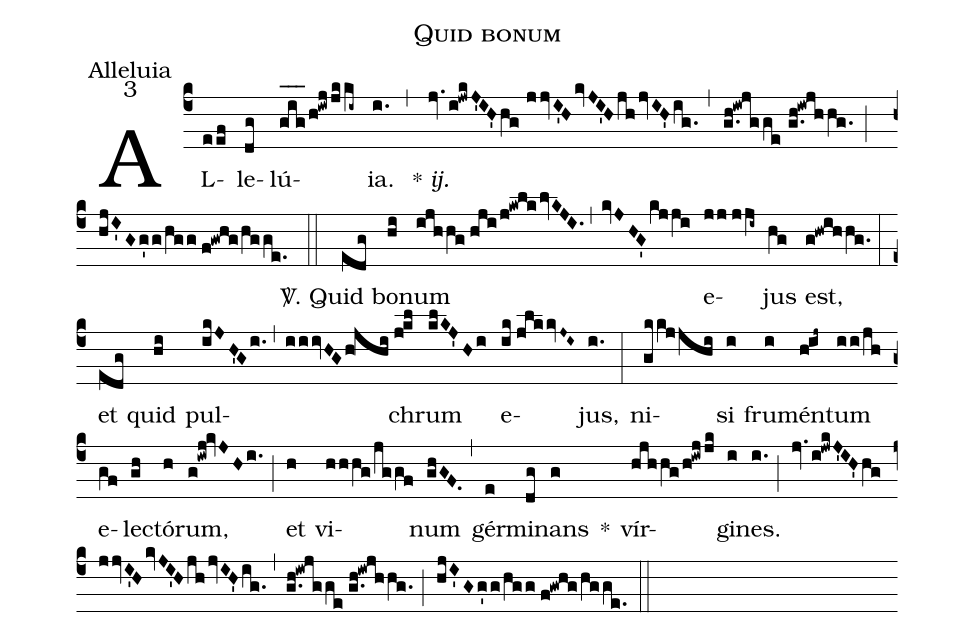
name:Quid bonum;
office-part:Alleluia;
mode:3;
%%
(c4) AL(eef)le(dg)lú(g_[oh:h]i_[oh:h]g_[oh:h]/h!iwjjkki~){ia}.(i.) (,) * <i>ij.</i>(jv.i!jwkJ'IH'hg//jjvI'HkvJI'HjhjvIH'ig.) (,) (g.h!iwjg/!ge//g.h!iwjhhg.) (;) (hjI'Gg'g/hgg//f!gwhg/hgge.) (::) <sp>V/</sp>. Quid(edg) bo(hi)num(ijhhg//hji/j!kwlklvKJI.) (,) (kvJHG'kjji) e(jj//jji~)jus(hg) est,(g!hwihhg.) (:) et(edg) quid(hi) pul(ikJH'Gi.)(,)(iiivHGh!jhi//jkl)chrum(klKJ'Hi) e(ik//jlkkvJ~I~)jus,(i.) (:) ni(gkkjjhi)si(i) fru(i)mén(hij~)tum(ii/jh) e(gf)le(gh)ctó(h)rum,(g!iwj!kvJHi.) (;) et(h) vi(hhhg/jggf)num(ghGF.) (,) gér(e)mi(dg)nans(g) *() vír(hjhhg/h!iwjjk)gi(i)nes.(i.) (;) (jv.i!jwkJ'IH'hg//jjvI'HkvJI'HjhjvIH'ig.) (,) (g.h!iwjg/!ge//g.h!iwjhhg.) (;) (hjI'Gg'g/hgg//f!gwhg/hgge.) (::)
